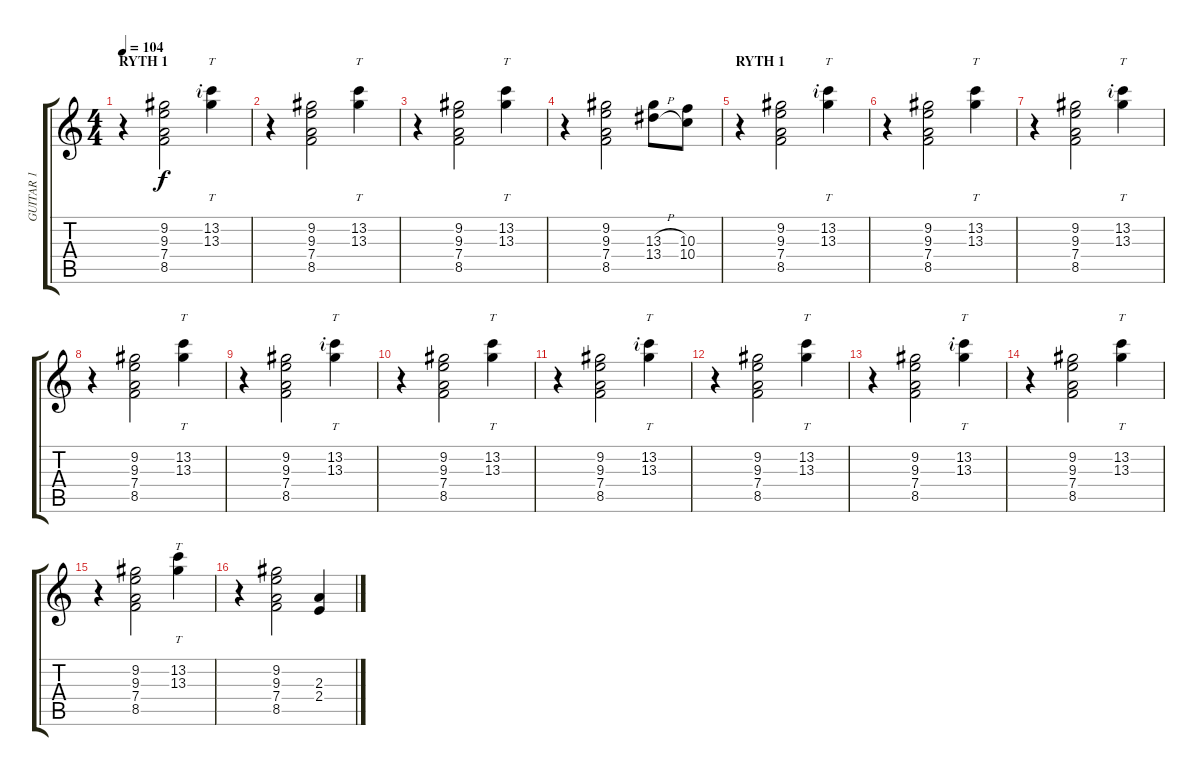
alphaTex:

\track ("GUITAR 1" "GUITAR 1") {instrument distortionguitar}
\staff {score tabs}
\tuning (E4 B3 G3 D3 A2 E2) {hide}
\ts (4 4)
\section ("" "RYTH 1")
\tempo 104
\clef g2
\ks c
r.4{dy f instrument distortionguitar} (9.2 9.3 7.4 8.5).2 (13.2{rf 2} 13.3).4{tt} |
r.4 (9.2 9.3 7.4 8.5).2 (13.2 13.3).4{tt} |
r.4 (9.2 9.3 7.4 8.5).2 (13.2 13.3).4{tt} |
r.4 (9.2 9.3 7.4 8.5).2 (13.3{h} 13.4{h}).8 (10.3 10.4).8 |
\section ("" "RYTH 1")
r.4 (9.2 9.3 7.4 8.5).2 (13.2{rf 2} 13.3).4{tt} |
r.4 (9.2 9.3 7.4 8.5).2 (13.2 13.3).4{tt} |
r.4 (9.2 9.3 7.4 8.5).2 (13.2{rf 2} 13.3).4{tt} |
r.4 (9.2 9.3 7.4 8.5).2 (13.2 13.3).4{tt} |
r.4 (9.2 9.3 7.4 8.5).2 (13.2{rf 2} 13.3).4{tt} |
r.4 (9.2 9.3 7.4 8.5).2 (13.2 13.3).4{tt} |
r.4 (9.2 9.3 7.4 8.5).2 (13.2{rf 2} 13.3).4{tt} |
r.4 (9.2 9.3 7.4 8.5).2 (13.2 13.3).4{tt} |
r.4 (9.2 9.3 7.4 8.5).2 (13.2{rf 2} 13.3).4{tt} |
r.4 (9.2 9.3 7.4 8.5).2 (13.2 13.3).4{tt} |
r.4 (9.2 9.3 7.4 8.5).2 (13.2 13.3).4{tt} |
r.4 (9.2 9.3 7.4 8.5).2 (2.3 2.4).4
